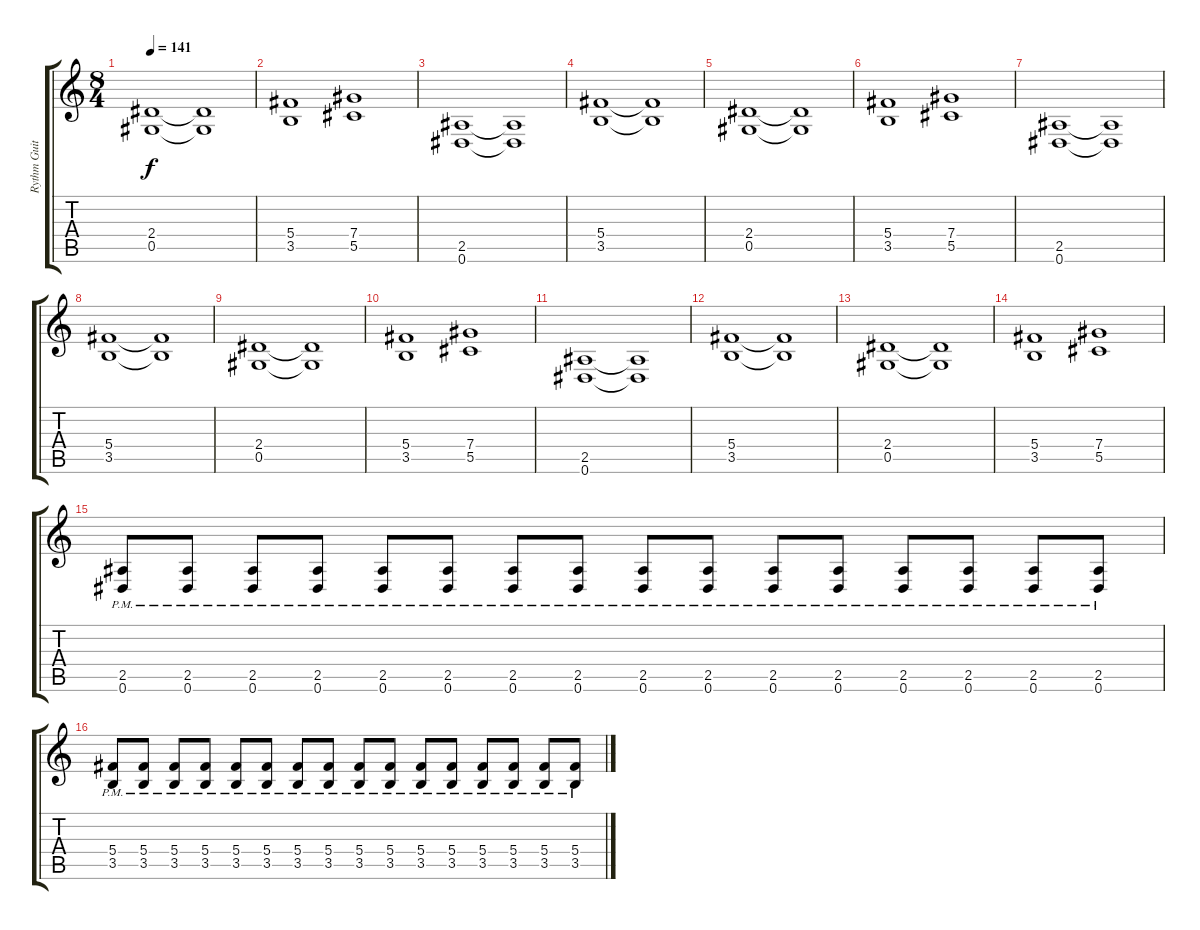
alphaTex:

\track ("Rythm Guitar" "Rythm Guit") {instrument distortionguitar}
\staff {score tabs}
\tuning (Eb4 Bb3 Gb3 Db3 Ab2 Eb2) {hide}
\ts (8 4)
\tempo 141
\clef g2
\ks c
(2.4 0.5).1{dy f} (2.4{t} 0.5{t}).1 |
(5.4 3.5).1 (7.4 5.5).1 |
(2.5 0.6).1 (2.5{t} 0.6{t}).1 |
(5.4 3.5).1 (5.4{t} 3.5{t}).1 |
(2.4 0.5).1 (2.4{t} 0.5{t}).1 |
(5.4 3.5).1 (7.4 5.5).1 |
(2.5 0.6).1 (2.5{t} 0.6{t}).1 |
(5.4 3.5).1 (5.4{t} 3.5{t}).1 |
(2.4 0.5).1 (2.4{t} 0.5{t}).1 |
(5.4 3.5).1 (7.4 5.5).1 |
(2.5 0.6).1 (2.5{t} 0.6{t}).1 |
(5.4 3.5).1 (5.4{t} 3.5{t}).1 |
(2.4 0.5).1 (2.4{t} 0.5{t}).1 |
(5.4 3.5).1 (7.4 5.5).1 |
(2.5{pm} 0.6{pm}).8 (2.5{pm} 0.6{pm}).8 (2.5{pm} 0.6{pm}).8 (2.5{pm} 0.6{pm}).8 (2.5{pm} 0.6{pm}).8 (2.5{pm} 0.6{pm}).8 (2.5{pm} 0.6{pm}).8 (2.5{pm} 0.6{pm}).8 (2.5{pm} 0.6{pm}).8 (2.5{pm} 0.6{pm}).8 (2.5{pm} 0.6{pm}).8 (2.5{pm} 0.6{pm}).8 (2.5{pm} 0.6{pm}).8 (2.5{pm} 0.6{pm}).8 (2.5{pm} 0.6{pm}).8 (2.5{pm} 0.6{pm}).8 |
(5.4{pm} 3.5{pm}).8 (5.4{pm} 3.5{pm}).8 (5.4{pm} 3.5{pm}).8 (5.4{pm} 3.5{pm}).8 (5.4{pm} 3.5{pm}).8 (5.4{pm} 3.5{pm}).8 (5.4{pm} 3.5{pm}).8 (5.4{pm} 3.5{pm}).8 (5.4{pm} 3.5{pm}).8 (5.4{pm} 3.5{pm}).8 (5.4{pm} 3.5{pm}).8 (5.4{pm} 3.5{pm}).8 (5.4{pm} 3.5{pm}).8 (5.4{pm} 3.5{pm}).8 (5.4{pm} 3.5{pm}).8 (5.4{pm} 3.5{pm}).8
